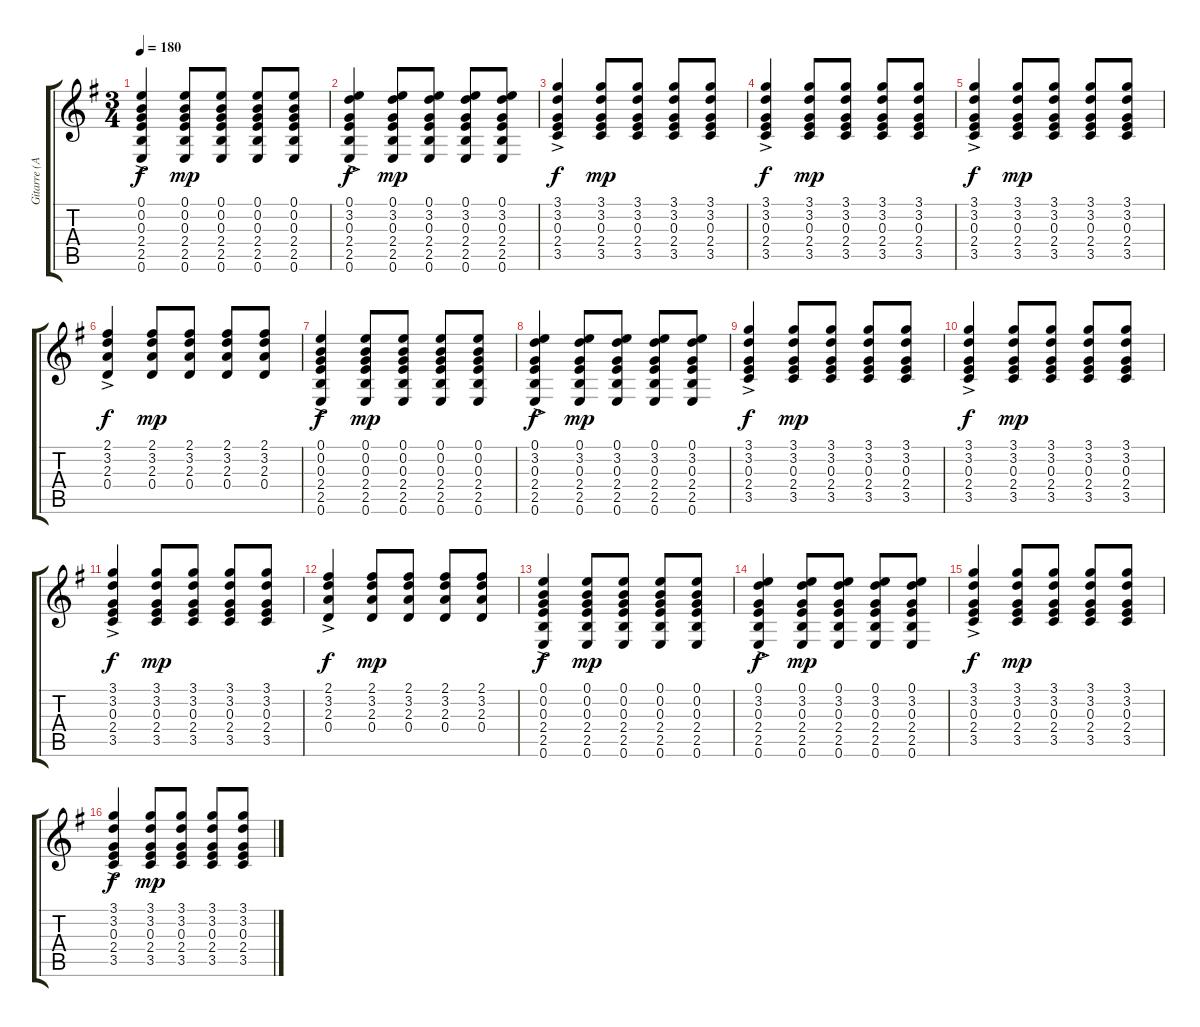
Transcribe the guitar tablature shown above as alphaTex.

\track ("Gitarre (Akustisch / Rhytmus)" "Gitarre (A") {instrument acousticguitarsteel bank 25}
\staff {score tabs}
\tuning (E4 B3 G3 D3 A2 E2) {hide}
\ts (3 4)
\tempo 180
\clef g2
\ks eminor
(0.1{ac} 0.2{ac} 0.3{ac} 2.4{ac} 2.5{ac} 0.6{ac}).4{dy f} (0.1 0.2 0.3 2.4 2.5 0.6).8{dy mp} (0.1 0.2 0.3 2.4 2.5 0.6).8 (0.1 0.2 0.3 2.4 2.5 0.6).8 (0.1 0.2 0.3 2.4 2.5 0.6).8 |
(0.1{ac} 3.2{ac} 0.3{ac} 2.4{ac} 2.5{ac} 0.6{ac}).4{dy f} (0.1 3.2 0.3 2.4 2.5 0.6).8{dy mp} (0.1 3.2 0.3 2.4 2.5 0.6).8 (0.1 3.2 0.3 2.4 2.5 0.6).8 (0.1 3.2 0.3 2.4 2.5 0.6).8 |
(3.1{ac} 3.2{ac} 0.3{ac} 2.4{ac} 3.5{ac}).4{dy f} (3.1 3.2 0.3 2.4 3.5).8{dy mp} (3.1 3.2 0.3 2.4 3.5).8 (3.1 3.2 0.3 2.4 3.5).8 (3.1 3.2 0.3 2.4 3.5).8 |
(3.1{ac} 3.2{ac} 0.3{ac} 2.4{ac} 3.5{ac}).4{dy f} (3.1 3.2 0.3 2.4 3.5).8{dy mp} (3.1 3.2 0.3 2.4 3.5).8 (3.1 3.2 0.3 2.4 3.5).8 (3.1 3.2 0.3 2.4 3.5).8 |
(3.1{ac} 3.2{ac} 0.3{ac} 2.4{ac} 3.5{ac}).4{dy f} (3.1 3.2 0.3 2.4 3.5).8{dy mp} (3.1 3.2 0.3 2.4 3.5).8 (3.1 3.2 0.3 2.4 3.5).8 (3.1 3.2 0.3 2.4 3.5).8 |
(2.1{ac} 3.2{ac} 2.3{ac} 0.4{ac}).4{dy f} (2.1 3.2 2.3 0.4).8{dy mp} (2.1 3.2 2.3 0.4).8 (2.1 3.2 2.3 0.4).8 (2.1 3.2 2.3 0.4).8 |
(0.1{ac} 0.2{ac} 0.3{ac} 2.4{ac} 2.5{ac} 0.6{ac}).4{dy f} (0.1 0.2 0.3 2.4 2.5 0.6).8{dy mp} (0.1 0.2 0.3 2.4 2.5 0.6).8 (0.1 0.2 0.3 2.4 2.5 0.6).8 (0.1 0.2 0.3 2.4 2.5 0.6).8 |
(0.1{ac} 3.2{ac} 0.3{ac} 2.4{ac} 2.5{ac} 0.6{ac}).4{dy f} (0.1 3.2 0.3 2.4 2.5 0.6).8{dy mp} (0.1 3.2 0.3 2.4 2.5 0.6).8 (0.1 3.2 0.3 2.4 2.5 0.6).8 (0.1 3.2 0.3 2.4 2.5 0.6).8 |
(3.1{ac} 3.2{ac} 0.3{ac} 2.4{ac} 3.5{ac}).4{dy f} (3.1 3.2 0.3 2.4 3.5).8{dy mp} (3.1 3.2 0.3 2.4 3.5).8 (3.1 3.2 0.3 2.4 3.5).8 (3.1 3.2 0.3 2.4 3.5).8 |
(3.1{ac} 3.2{ac} 0.3{ac} 2.4{ac} 3.5{ac}).4{dy f} (3.1 3.2 0.3 2.4 3.5).8{dy mp} (3.1 3.2 0.3 2.4 3.5).8 (3.1 3.2 0.3 2.4 3.5).8 (3.1 3.2 0.3 2.4 3.5).8 |
(3.1{ac} 3.2{ac} 0.3{ac} 2.4{ac} 3.5{ac}).4{dy f} (3.1 3.2 0.3 2.4 3.5).8{dy mp} (3.1 3.2 0.3 2.4 3.5).8 (3.1 3.2 0.3 2.4 3.5).8 (3.1 3.2 0.3 2.4 3.5).8 |
(2.1{ac} 3.2{ac} 2.3{ac} 0.4{ac}).4{dy f} (2.1 3.2 2.3 0.4).8{dy mp} (2.1 3.2 2.3 0.4).8 (2.1 3.2 2.3 0.4).8 (2.1 3.2 2.3 0.4).8 |
(0.1{ac} 0.2{ac} 0.3{ac} 2.4{ac} 2.5{ac} 0.6{ac}).4{dy f} (0.1 0.2 0.3 2.4 2.5 0.6).8{dy mp} (0.1 0.2 0.3 2.4 2.5 0.6).8 (0.1 0.2 0.3 2.4 2.5 0.6).8 (0.1 0.2 0.3 2.4 2.5 0.6).8 |
(0.1{ac} 3.2{ac} 0.3{ac} 2.4{ac} 2.5{ac} 0.6{ac}).4{dy f} (0.1 3.2 0.3 2.4 2.5 0.6).8{dy mp} (0.1 3.2 0.3 2.4 2.5 0.6).8 (0.1 3.2 0.3 2.4 2.5 0.6).8 (0.1 3.2 0.3 2.4 2.5 0.6).8 |
(3.1{ac} 3.2{ac} 0.3{ac} 2.4{ac} 3.5{ac}).4{dy f} (3.1 3.2 0.3 2.4 3.5).8{dy mp} (3.1 3.2 0.3 2.4 3.5).8 (3.1 3.2 0.3 2.4 3.5).8 (3.1 3.2 0.3 2.4 3.5).8 |
(3.1{ac} 3.2{ac} 0.3{ac} 2.4{ac} 3.5{ac}).4{dy f} (3.1 3.2 0.3 2.4 3.5).8{dy mp} (3.1 3.2 0.3 2.4 3.5).8 (3.1 3.2 0.3 2.4 3.5).8 (3.1 3.2 0.3 2.4 3.5).8
